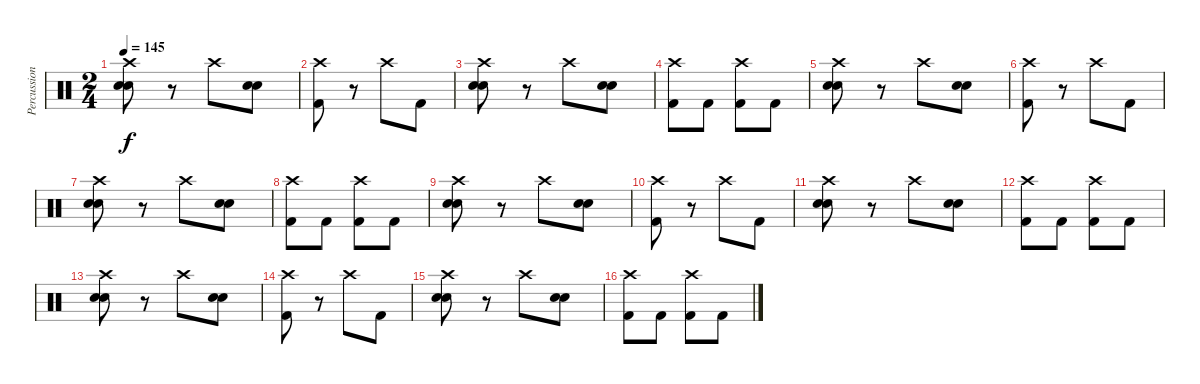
\track ("Percussion" "Percussion") {instrument percussion}
\staff {score}
\articulation defaults
\ts (2 4)
\tempo 145
\clef neutral
\ks c
("Crash high (hit)" "Electric Snare (hit)" "Electric Snare (hit)").8{dy f} r.8 "Crash high (hit)".8 ("Electric Snare (hit)" "Electric Snare (hit)").8 |
("Crash high (hit)" "Kick (hit) 2").8 r.8 "Crash high (hit)".8 "Kick (hit) 2".8 |
("Crash high (hit)" "Electric Snare (hit)" "Electric Snare (hit)").8 r.8 "Crash high (hit)".8 ("Electric Snare (hit)" "Electric Snare (hit)").8 |
("Crash high (hit)" "Kick (hit) 2").8 "Kick (hit) 2".8 ("Crash high (hit)" "Kick (hit) 2").8 "Kick (hit) 2".8 |
("Crash high (hit)" "Electric Snare (hit)" "Electric Snare (hit)").8 r.8 "Crash high (hit)".8 ("Electric Snare (hit)" "Electric Snare (hit)").8 |
("Crash high (hit)" "Kick (hit) 2").8 r.8 "Crash high (hit)".8 "Kick (hit) 2".8 |
("Crash high (hit)" "Electric Snare (hit)" "Electric Snare (hit)").8 r.8 "Crash high (hit)".8 ("Electric Snare (hit)" "Electric Snare (hit)").8 |
("Crash high (hit)" "Kick (hit) 2").8 "Kick (hit) 2".8 ("Crash high (hit)" "Kick (hit) 2").8 "Kick (hit) 2".8 |
("Crash high (hit)" "Electric Snare (hit)" "Electric Snare (hit)").8 r.8 "Crash high (hit)".8 ("Electric Snare (hit)" "Electric Snare (hit)").8 |
("Crash high (hit)" "Kick (hit) 2").8 r.8 "Crash high (hit)".8 "Kick (hit) 2".8 |
("Crash high (hit)" "Electric Snare (hit)" "Electric Snare (hit)").8 r.8 "Crash high (hit)".8 ("Electric Snare (hit)" "Electric Snare (hit)").8 |
("Crash high (hit)" "Kick (hit) 2").8 "Kick (hit) 2".8 ("Crash high (hit)" "Kick (hit) 2").8 "Kick (hit) 2".8 |
("Crash high (hit)" "Electric Snare (hit)" "Electric Snare (hit)").8 r.8 "Crash high (hit)".8 ("Electric Snare (hit)" "Electric Snare (hit)").8 |
("Crash high (hit)" "Kick (hit) 2").8 r.8 "Crash high (hit)".8 "Kick (hit) 2".8 |
("Crash high (hit)" "Electric Snare (hit)" "Electric Snare (hit)").8 r.8 "Crash high (hit)".8 ("Electric Snare (hit)" "Electric Snare (hit)").8 |
("Crash high (hit)" "Kick (hit) 2").8 "Kick (hit) 2".8 ("Crash high (hit)" "Kick (hit) 2").8 "Kick (hit) 2".8
